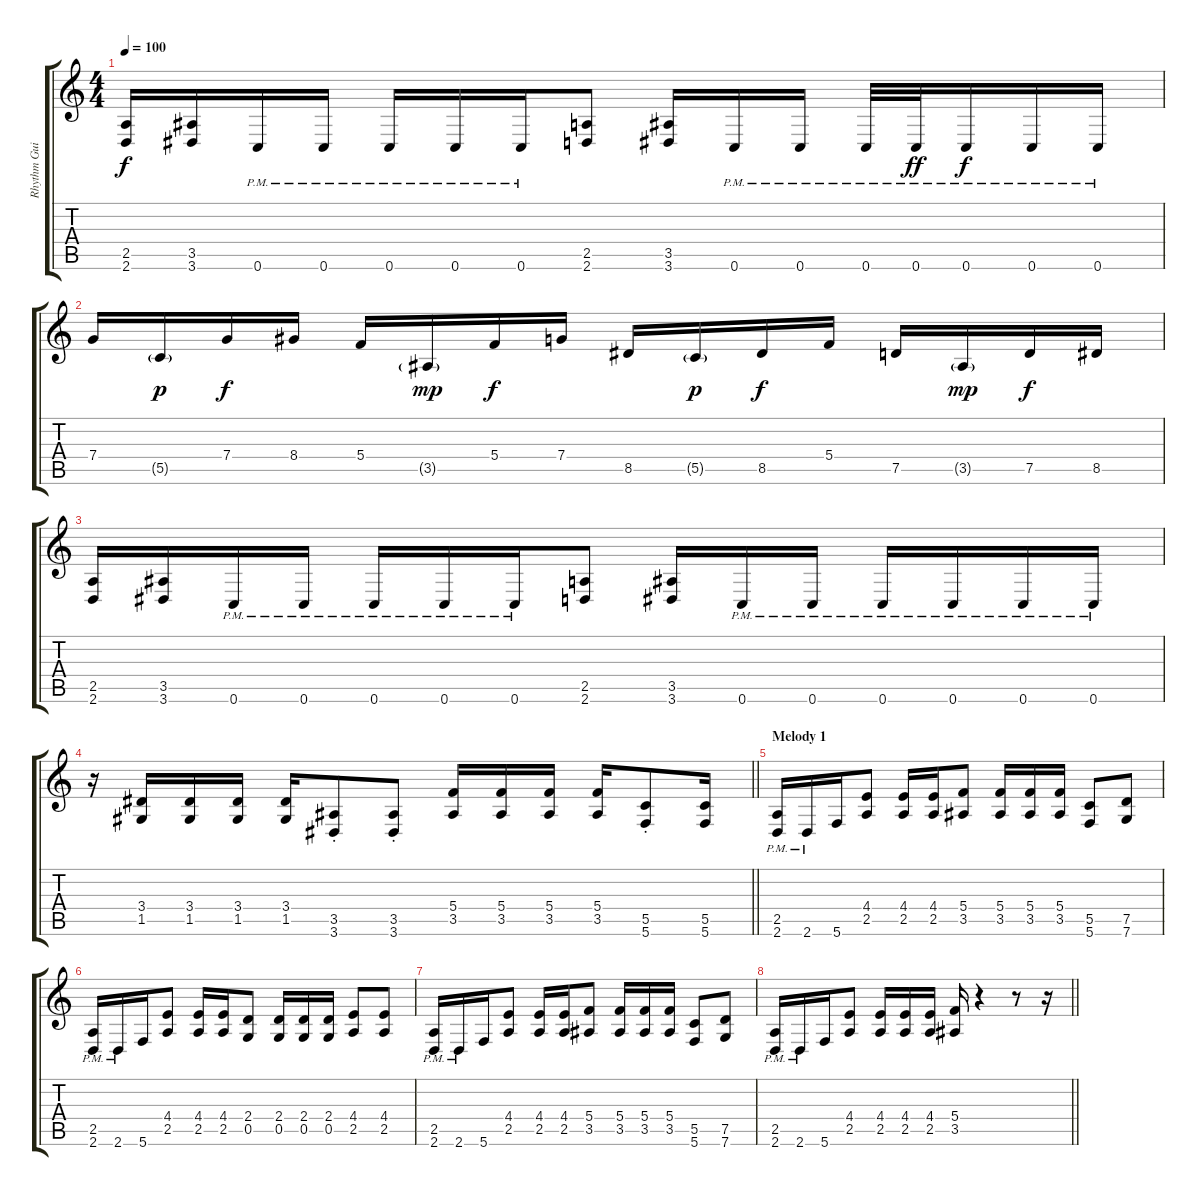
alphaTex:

\track ("Rhythm Guitar R/Roope" "Rhythm Gui") {instrument distortionguitar}
\staff {score tabs}
\tuning (D4 A3 F3 C3 G2 C2) {hide}
\ts (4 4)
\tempo 100
\clef g2
\ks c
(2.5 2.6).16{dy f} (3.5 3.6).16 0.6{pm}.16 0.6{pm}.16 0.6{pm}.16 0.6{pm}.16 0.6{pm}.16 (2.5 2.6).8 (3.5 3.6).16 0.6{pm}.16 0.6{pm}.16 0.6{pm}.32 0.6{pm}.32{dy ff} 0.6{pm}.16{dy f} 0.6{pm}.16 0.6{pm}.16 |
7.4.16 5.5{g}.16{dy p} 7.4.16{dy f} 8.4.16 5.4.16 3.5{g}.16{dy mp} 5.4.16{dy f} 7.4.16 8.5.16 5.5{g}.16{dy p} 8.5.16{dy f} 5.4.16 7.5.16 3.5{g}.16{dy mp} 7.5.16{dy f} 8.5.16 |
(2.5 2.6).16 (3.5 3.6).16 0.6{pm}.16 0.6{pm}.16 0.6{pm}.16 0.6{pm}.16 0.6{pm}.16 (2.5 2.6).8 (3.5 3.6).16 0.6{pm}.16 0.6{pm}.16 0.6{pm}.16 0.6{pm}.16 0.6{pm}.16 0.6{pm}.16 |
\barLineRight lightlight
r.16 (3.4 1.5).16 (3.4 1.5).16 (3.4 1.5).16 (3.4 1.5).16 (3.5{st} 3.6{st}).8 (3.5{st} 3.6{st}).8 (5.4 3.5).16 (5.4 3.5).16 (5.4 3.5).16 (5.4 3.5).16 (5.5{st} 5.6{st}).8 (5.5 5.6).16 |
\section ("" "Melody 1")
(2.5{pm} 2.6{pm}).16 2.6{pm}.16 5.6.16 (4.4 2.5).8 (4.4 2.5).16 (4.4 2.5).16 (5.4 3.5).8 (5.4 3.5).16 (5.4 3.5).16 (5.4 3.5).16 (5.5 5.6).8 (7.5 7.6).8 |
(2.5{pm} 2.6{pm}).16 2.6{pm}.16 5.6.16 (4.4 2.5).8 (4.4 2.5).16 (4.4 2.5).16 (2.4 0.5).8 (2.4 0.5).16 (2.4 0.5).16 (2.4 0.5).16 (4.4 2.5).8 (4.4 2.5).8 |
(2.5{pm} 2.6{pm}).16 2.6{pm}.16 5.6.16 (4.4 2.5).8 (4.4 2.5).16 (4.4 2.5).16 (5.4 3.5).8 (5.4 3.5).16 (5.4 3.5).16 (5.4 3.5).16 (5.5 5.6).8 (7.5 7.6).8 |
\barLineRight lightlight
(2.5{pm} 2.6{pm}).16 2.6{pm}.16 5.6.16 (4.4 2.5).8 (4.4 2.5).16 (4.4 2.5).16 (4.4 2.5).16 (5.4 3.5).16 r.4 r.8 r.16
